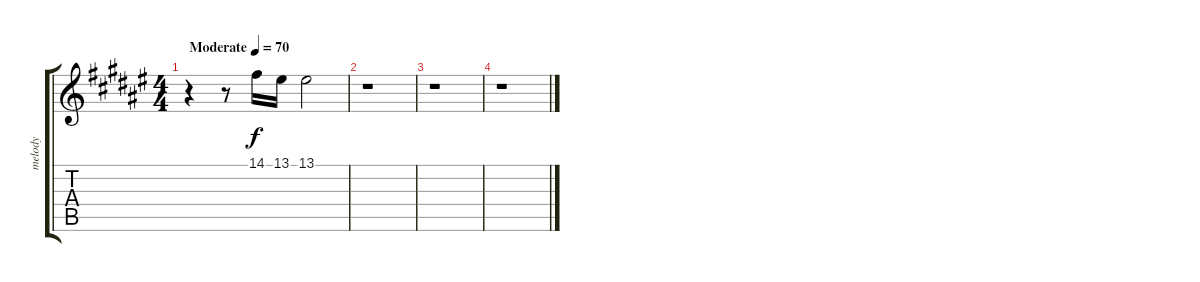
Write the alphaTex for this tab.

\track ("melody" "melody") {instrument flute}
\staff {score tabs}
\tuning (E4 B3 G3 D3 A2 E2) {hide}
\ts (4 4)
\tempo (70 "Moderate")
\clef g2
\ks f#
r.4{dy f instrument flute} r.8 14.1.16 13.1.16 13.1.2 |
r.1 |
r.1 |
r.1
